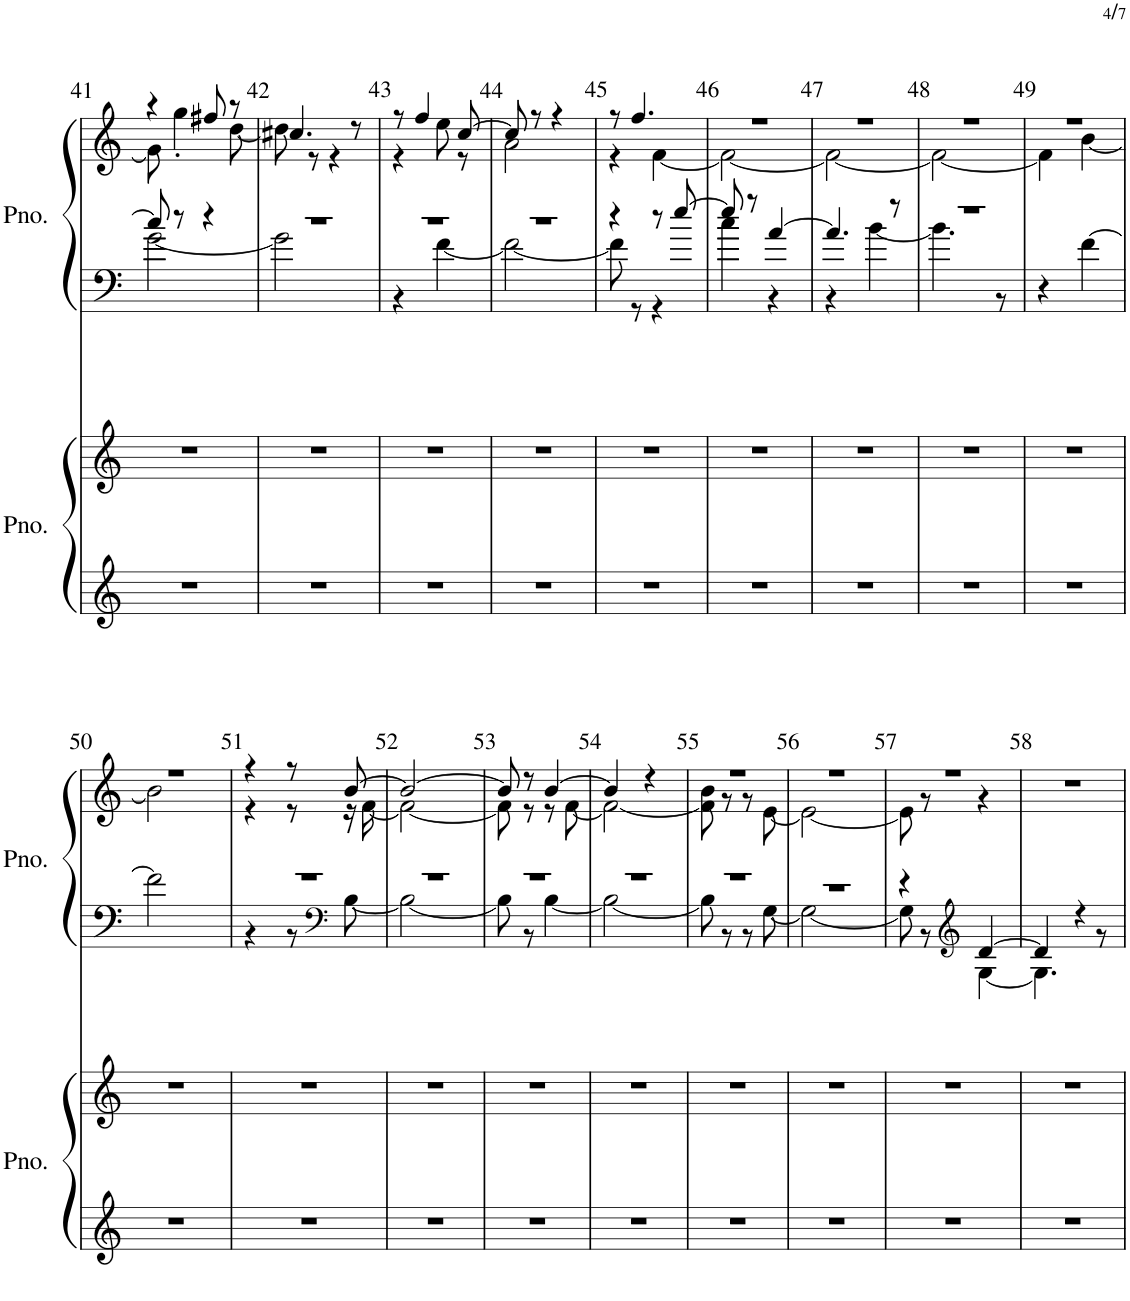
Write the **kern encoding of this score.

**kern	**kern	**kern	**kern
*part2	*part2	*part1	*part1
*staff4	*staff3	*staff2	*staff1
*I"ピアノ	*	*I"ピアノ	*
!!LO:PB:g=z
*clefG2	*clefG2	*clefG2	*clefG2
*k[]	*k[]	*k[]	*k[]
*M4/8	*M4/8	*M4/8	*M4/8
=41	=41	=41	=41
*	*	*^	*^
2r	2r	8cc/]	[2g\	4r	8g\]
.	.	8r	.	.	4gg'\
.	.	4r	.	8ff#X/	.
.	.	.	.	8r	[8dd\
=42	=42	=42	=42	=42	=42
2r	2r	2r	2g\]	4.cc#X/	8dd\]
.	.	.	.	.	8r
.	.	.	.	.	4r
.	.	.	.	8r	.
=43	=43	=43	=43	=43	=43
2r	2r	2r	4r	8r	4r
.	.	.	.	4ff/	.
.	.	.	[4f\	.	8ee\
.	.	.	.	[8cc/	8r
=44	=44	=44	=44	=44	=44
2r	2r	2r	2f\_	8cc/]	2a\
.	.	.	.	8r	.
.	.	.	.	4r	.
=45	=45	=45	=45	=45	=45
2r	2r	4r	8f\]	8r	4r
.	.	.	8r	4.ff/	.
.	.	8r	4r	.	[4f\
.	.	[8ee/	.	.	.
=46	=46	=46	=46	=46	=46
2r	2r	8ee/]	4cc\	2r	2f\_
.	.	8r	.	.	.
.	.	[4a/	4r	.	.
=47	=47	=47	=47	=47	=47
2r	2r	4.a/]	4r	2r	2f\_
.	.	.	[4b\	.	.
.	.	8r	.	.	.
=48	=48	=48	=48	=48	=48
2r	2r	2r	4.b\]	2r	2f\_
.	.	.	8r	.	.
*	*	*v	*v	*	*
=49	=49	=49	=49	=49
2r	2r	4r	2r	4f\]
.	.	[4f\	.	[4b\
!!LO:LB:g=z	!!
=50	=50	=50	=50	=50
2r	2r	2f\]	2r	2b\]
=51	=51	=51	=51	=51
*	*	*^	*	*
2r	2r	2r	4r	4r	4r
.	.	.	8r	8r	8r
*	*	*clefF4	*	*	*
.	.	.	[8B\	[8b/	16r
.	.	.	.	.	[16f\
=52	=52	=52	=52	=52	=52
2r	2r	2r	2B\_	2b/_	2f\_
=53	=53	=53	=53	=53	=53
2r	2r	2r	8B\]	8b/]	8f\]
.	.	.	8r	8r	8r
.	.	.	[4B\	[4b/	8r
.	.	.	.	.	[8f\
=54	=54	=54	=54	=54	=54
2r	2r	2r	2B\_	4b/]	2f\_
.	.	.	.	4r	.
=55	=55	=55	=55	=55	=55
2r	2r	2r	8B\]	2r	8f\] 8b\
.	.	.	8r	.	8r
.	.	.	8r	.	8r
.	.	.	[8G\	.	[8e\
=56	=56	=56	=56	=56	=56
2r	2r	2r	2G\_	2r	2e\_
=57	=57	=57	=57	=57	=57
2r	2r	4r	8G\]	2r	8e\]
.	.	.	8r	.	8r
*	*	*clefG2	*	*	*
.	.	[4d/	[4G\	.	4r
*	*	*	*	*v	*v
=58	=58	=58	=58	=58
2r	2r	4d/]	4.G\]	2r
.	.	4r	.	.
.	.	.	8r	.
*	*	*v	*v	*
=	=	=	=
*-	*-	*-	*-
